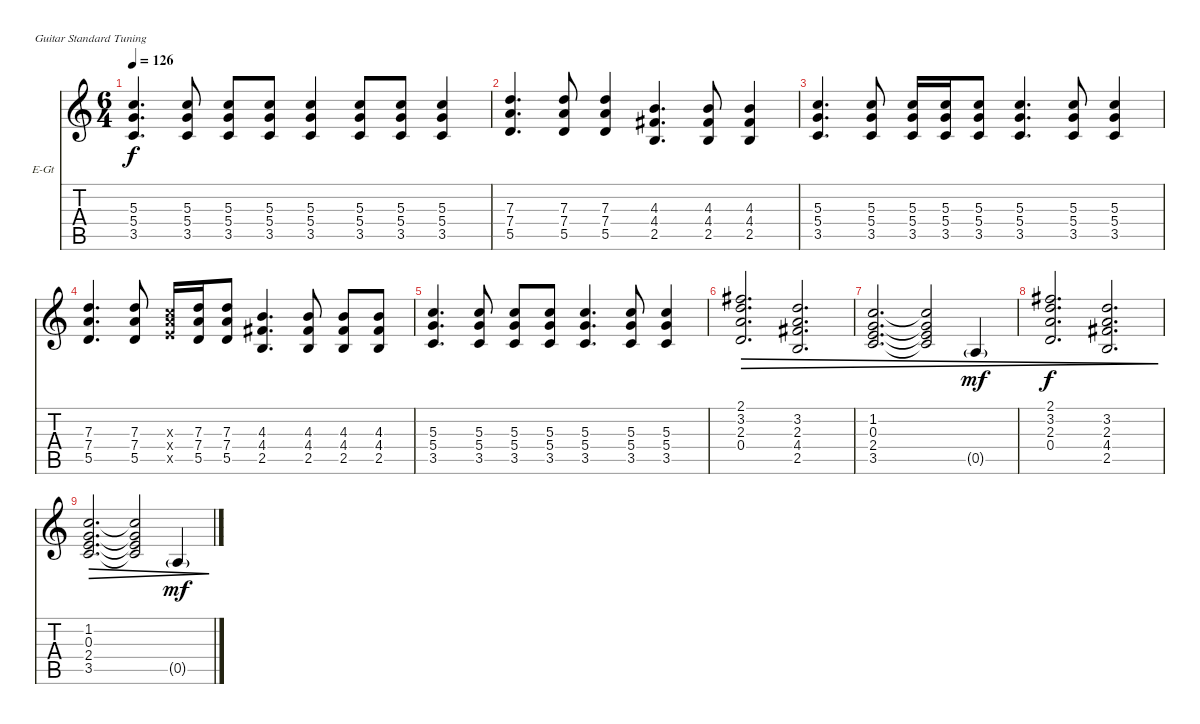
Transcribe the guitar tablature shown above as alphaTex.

\defaultSystemsLayout 4
\bracketExtendMode nobrackets
\firstSystemTrackNameOrientation horizontal
\otherSystemsTrackNameOrientation horizontal
\track ("Mike McCready (Drive)" "E-Gt") {instrument overdrivenguitar}
\staff {score tabs}
\tuning (E4 B3 G3 D3 A2 E2)
\ts (6 4)
\tempo 126
\clef g2
\ks c
(5.3 5.4 3.5).4{d dy f} (5.3 5.4 3.5).8{beam split} (5.3 5.4 3.5).8 (5.3 5.4 3.5).8 (5.3 5.4 3.5).4 (5.3 5.4 3.5).8 (5.3 5.4 3.5).8 (5.3 5.4 3.5).4 |
(7.3 7.4 5.5).4{d} (7.3 7.4 5.5).8 (7.3 7.4 5.5).4 (4.3 4.4 2.5).4{d} (4.3 4.4 2.5).8 (4.3 4.4 2.5).4 |
(5.3 5.4 3.5).4{d} (5.3 5.4 3.5).8{beam split} (5.3 5.4 3.5).16 (5.3 5.4 3.5).16 (5.3 5.4 3.5).8 (5.3 5.4 3.5).4{d} (5.3 5.4 3.5).8 (5.3 5.4 3.5).4 |
(7.3 7.4 5.5).4{d} (7.3 7.4 5.5).8{beam split} (5.3{x} 7.4{x} 7.5{x}).16 (7.3 7.4 5.5).16 (7.3 7.4 5.5).8 (4.3 4.4 2.5).4{d} (4.3 4.4 2.5).8 (4.3 4.4 2.5).8 (4.3 4.4 2.5).8 |
(5.3 5.4 3.5).4{d} (5.3 5.4 3.5).8{beam split} (5.3 5.4 3.5).8 (5.3 5.4 3.5).8 (5.3 5.4 3.5).4{d} (5.3 5.4 3.5).8 (5.3 5.4 3.5).4 |
(2.1 3.2 2.3 0.4).2{d dec} (3.2 2.3 4.4 2.5).2{d dec} |
(1.2 0.3 2.4 3.5).2{d dec} (1.2{t} 0.3{t} 2.4{t} 3.5{t}).2{dec} 0.5{g}.4{dec dy mf} |
(2.1 3.2 2.3 0.4).2{d dec dy f} (3.2 2.3 4.4 2.5).2{d dec} |
(1.2 0.3 2.4 3.5).2{d dec} (1.2{t} 0.3{t} 2.4{t} 3.5{t}).2{dec} 0.5{g}.4{dec dy mf}
